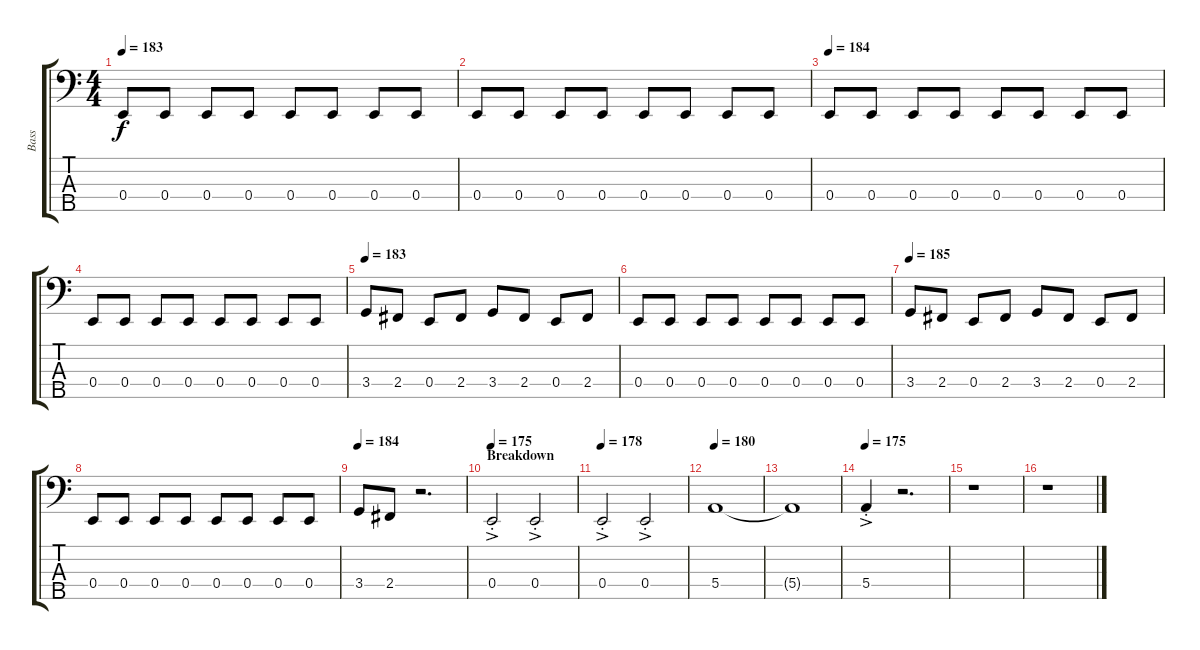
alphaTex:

\track ("Bass" "Bass") {instrument electricbasspick}
\staff {score tabs}
\tuning (G2 D2 A1 E1 B0) {hide}
\ts (4 4)
\tempo 183
\clef f4
\ks c
0.4.8{dy f} 0.4.8 0.4.8 0.4.8 0.4.8 0.4.8 0.4.8 0.4.8 |
0.4.8 0.4.8 0.4.8 0.4.8 0.4.8 0.4.8 0.4.8 0.4.8 |
\tempo 184
0.4.8 0.4.8 0.4.8 0.4.8 0.4.8 0.4.8 0.4.8 0.4.8 |
0.4.8 0.4.8 0.4.8 0.4.8 0.4.8 0.4.8 0.4.8 0.4.8 |
\tempo 183
3.4.8 2.4.8 0.4.8 2.4.8 3.4.8 2.4.8 0.4.8 2.4.8 |
0.4.8 0.4.8 0.4.8 0.4.8 0.4.8 0.4.8 0.4.8 0.4.8 |
\tempo 185
3.4.8 2.4.8 0.4.8 2.4.8 3.4.8 2.4.8 0.4.8 2.4.8 |
0.4.8 0.4.8 0.4.8 0.4.8 0.4.8 0.4.8 0.4.8 0.4.8 |
\tempo 184
3.4.8 2.4.8 r.2{d} |
\section ("" "Breakdown")
\tempo 175
0.4{ac st}.2 0.4{ac st}.2 |
\tempo 178
0.4{ac st}.2 0.4{ac st}.2 |
\tempo 180
5.4.1 |
5.4{t}.1 |
\tempo 175
5.4{ac st}.4 r.2{d} |
r.1 |
r.1
